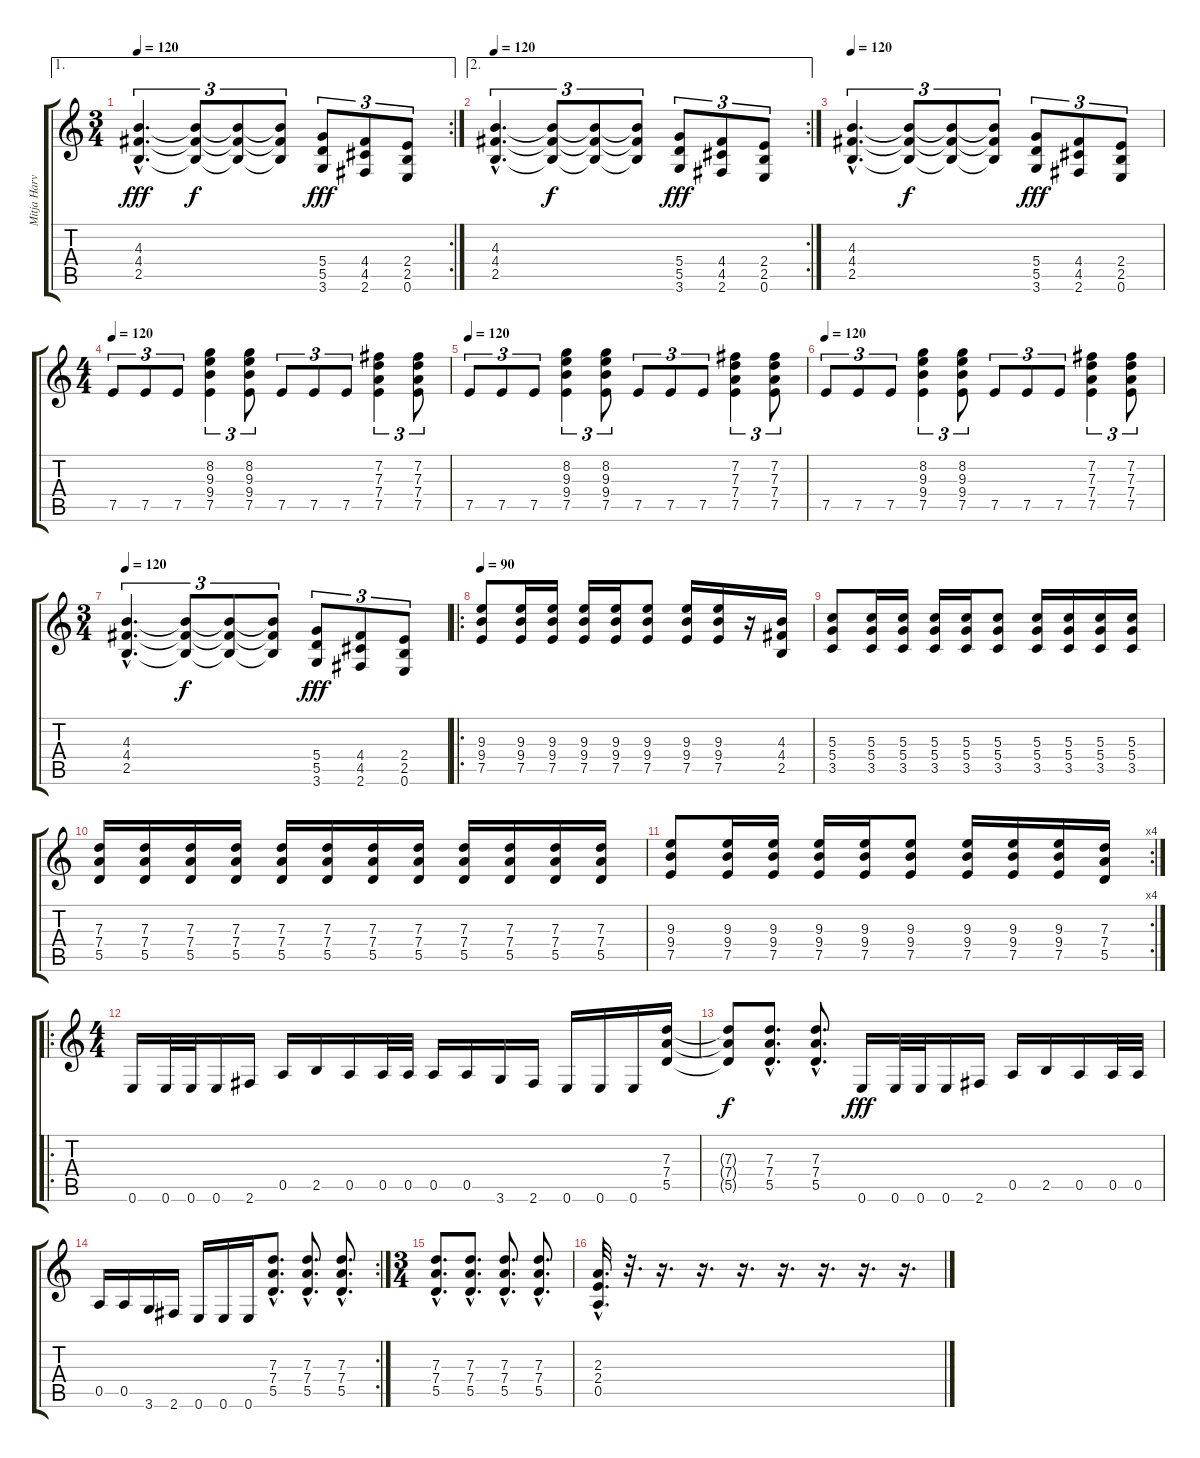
\track ("Mitja Harvilahti" "Mitja Harv") {instrument distortionguitar}
\staff {score tabs}
\tuning (E4 B3 G3 D3 A2 E2) {hide}
\ae 1
\rc 2
\ts (3 4)
\tempo 120
\clef g2
\ks c
(4.3{hac} 4.4{hac} 2.5{hac}).4{d tu (3 2) dy fff} (4.3{t} 4.4{t} 2.5{t}).8{tu (3 2) dy f} (4.3{t} 4.4{t} 2.5{t}).8{tu (3 2)} (4.3{t} 4.4{t} 2.5{t}).8{tu (3 2)} (5.4 5.5 3.6).8{tu (3 2) dy fff} (4.4 4.5 2.6).8{tu (3 2)} (2.4 2.5 0.6).8{tu (3 2)} |
\ae 2
\rc 2
\tempo 120
(4.3{hac} 4.4{hac} 2.5{hac}).4{d tu (3 2)} (4.3{t} 4.4{t} 2.5{t}).8{tu (3 2) dy f} (4.3{t} 4.4{t} 2.5{t}).8{tu (3 2)} (4.3{t} 4.4{t} 2.5{t}).8{tu (3 2)} (5.4 5.5 3.6).8{tu (3 2) dy fff} (4.4 4.5 2.6).8{tu (3 2)} (2.4 2.5 0.6).8{tu (3 2)} |
\tempo 120
(4.3{hac} 4.4{hac} 2.5{hac}).4{d tu (3 2)} (4.3{t} 4.4{t} 2.5{t}).8{tu (3 2) dy f} (4.3{t} 4.4{t} 2.5{t}).8{tu (3 2)} (4.3{t} 4.4{t} 2.5{t}).8{tu (3 2)} (5.4 5.5 3.6).8{tu (3 2) dy fff} (4.4 4.5 2.6).8{tu (3 2)} (2.4 2.5 0.6).8{tu (3 2)} |
\ts (4 4)
\tempo 120
7.5.8{tu (3 2)} 7.5.8{tu (3 2)} 7.5.8{tu (3 2)} (8.2 9.3 9.4 7.5).4{tu (3 2)} (8.2 9.3 9.4 7.5).8{tu (3 2)} 7.5.8{tu (3 2)} 7.5.8{tu (3 2)} 7.5.8{tu (3 2)} (7.2 7.3 7.4 7.5).4{tu (3 2)} (7.2 7.3 7.4 7.5).8{tu (3 2)} |
\tempo 120
7.5.8{tu (3 2)} 7.5.8{tu (3 2)} 7.5.8{tu (3 2)} (8.2 9.3 9.4 7.5).4{tu (3 2)} (8.2 9.3 9.4 7.5).8{tu (3 2)} 7.5.8{tu (3 2)} 7.5.8{tu (3 2)} 7.5.8{tu (3 2)} (7.2 7.3 7.4 7.5).4{tu (3 2)} (7.2 7.3 7.4 7.5).8{tu (3 2)} |
\tempo 120
7.5.8{tu (3 2)} 7.5.8{tu (3 2)} 7.5.8{tu (3 2)} (8.2 9.3 9.4 7.5).4{tu (3 2)} (8.2 9.3 9.4 7.5).8{tu (3 2)} 7.5.8{tu (3 2)} 7.5.8{tu (3 2)} 7.5.8{tu (3 2)} (7.2 7.3 7.4 7.5).4{tu (3 2)} (7.2 7.3 7.4 7.5).8{tu (3 2)} |
\ts (3 4)
\tempo 120
(4.3{hac} 4.4{hac} 2.5{hac}).4{d tu (3 2)} (4.3{t} 4.4{t} 2.5{t}).8{tu (3 2) dy f} (4.3{t} 4.4{t} 2.5{t}).8{tu (3 2)} (4.3{t} 4.4{t} 2.5{t}).8{tu (3 2)} (5.4 5.5 3.6).8{tu (3 2) dy fff} (4.4 4.5 2.6).8{tu (3 2)} (2.4 2.5 0.6).8{tu (3 2)} |
\ro
\tempo 90
(9.3 9.4 7.5).8 (9.3 9.4 7.5).16 (9.3 9.4 7.5).16 (9.3 9.4 7.5).16 (9.3 9.4 7.5).16 (9.3 9.4 7.5).8 (9.3 9.4 7.5).16 (9.3 9.4 7.5).16 r.16 (4.3 4.4 2.5).16 |
(5.3 5.4 3.5).8 (5.3 5.4 3.5).16 (5.3 5.4 3.5).16 (5.3 5.4 3.5).16 (5.3 5.4 3.5).16 (5.3 5.4 3.5).8 (5.3 5.4 3.5).16 (5.3 5.4 3.5).16 (5.3 5.4 3.5).16 (5.3 5.4 3.5).16 |
(7.3 7.4 5.5).16 (7.3 7.4 5.5).16 (7.3 7.4 5.5).16 (7.3 7.4 5.5).16 (7.3 7.4 5.5).16 (7.3 7.4 5.5).16 (7.3 7.4 5.5).16 (7.3 7.4 5.5).16 (7.3 7.4 5.5).16 (7.3 7.4 5.5).16 (7.3 7.4 5.5).16 (7.3 7.4 5.5).16 |
\rc 4
(9.3 9.4 7.5).8 (9.3 9.4 7.5).16 (9.3 9.4 7.5).16 (9.3 9.4 7.5).16 (9.3 9.4 7.5).16 (9.3 9.4 7.5).8 (9.3 9.4 7.5).16 (9.3 9.4 7.5).16 (9.3 9.4 7.5).16 (7.3 7.4 5.5).16 |
\ro
\ts (4 4)
0.6.16{volume 16 balance 11 instrument distortionguitar} 0.6.32 0.6.32 0.6.16 2.6.16 0.5.16 2.5.16 0.5.16 0.5.32 0.5.32 0.5.16 0.5.16 3.6.16 2.6.16 0.6.16 0.6.16 0.6.16 (7.3 7.4 5.5).16 |
(7.3{t} 7.4{t} 5.5{t}).8{dy f} (7.3{hac} 7.4{hac} 5.5{hac}).8{d} (7.3{hac} 7.4{hac} 5.5{hac}).8{d} 0.6.16{dy fff} 0.6.32 0.6.32 0.6.16 2.6.16 0.5.16 2.5.16 0.5.16 0.5.32 0.5.32 |
\rc 2
0.5.16 0.5.16 3.6.16 2.6.16 0.6.16 0.6.16 0.6.16 (7.3{hac} 7.4{hac} 5.5{hac}).8{d} (7.3{hac} 7.4{hac} 5.5{hac}).8{d} (7.3{hac} 7.4{hac} 5.5{hac}).8{d} |
\ts (3 4)
(7.3{hac} 7.4{hac} 5.5{hac}).8{d} (7.3{hac} 7.4{hac} 5.5{hac}).8{d} (7.3{hac} 7.4{hac} 5.5{hac}).8{d} (7.3{hac} 7.4{hac} 5.5{hac}).8{d} |
(2.3{hac} 2.4{hac} 0.5{hac}).32{d} r.32{d} r.16{d} r.16{d} r.16{d} r.16{d} r.16{d} r.16{d} r.16{d}
